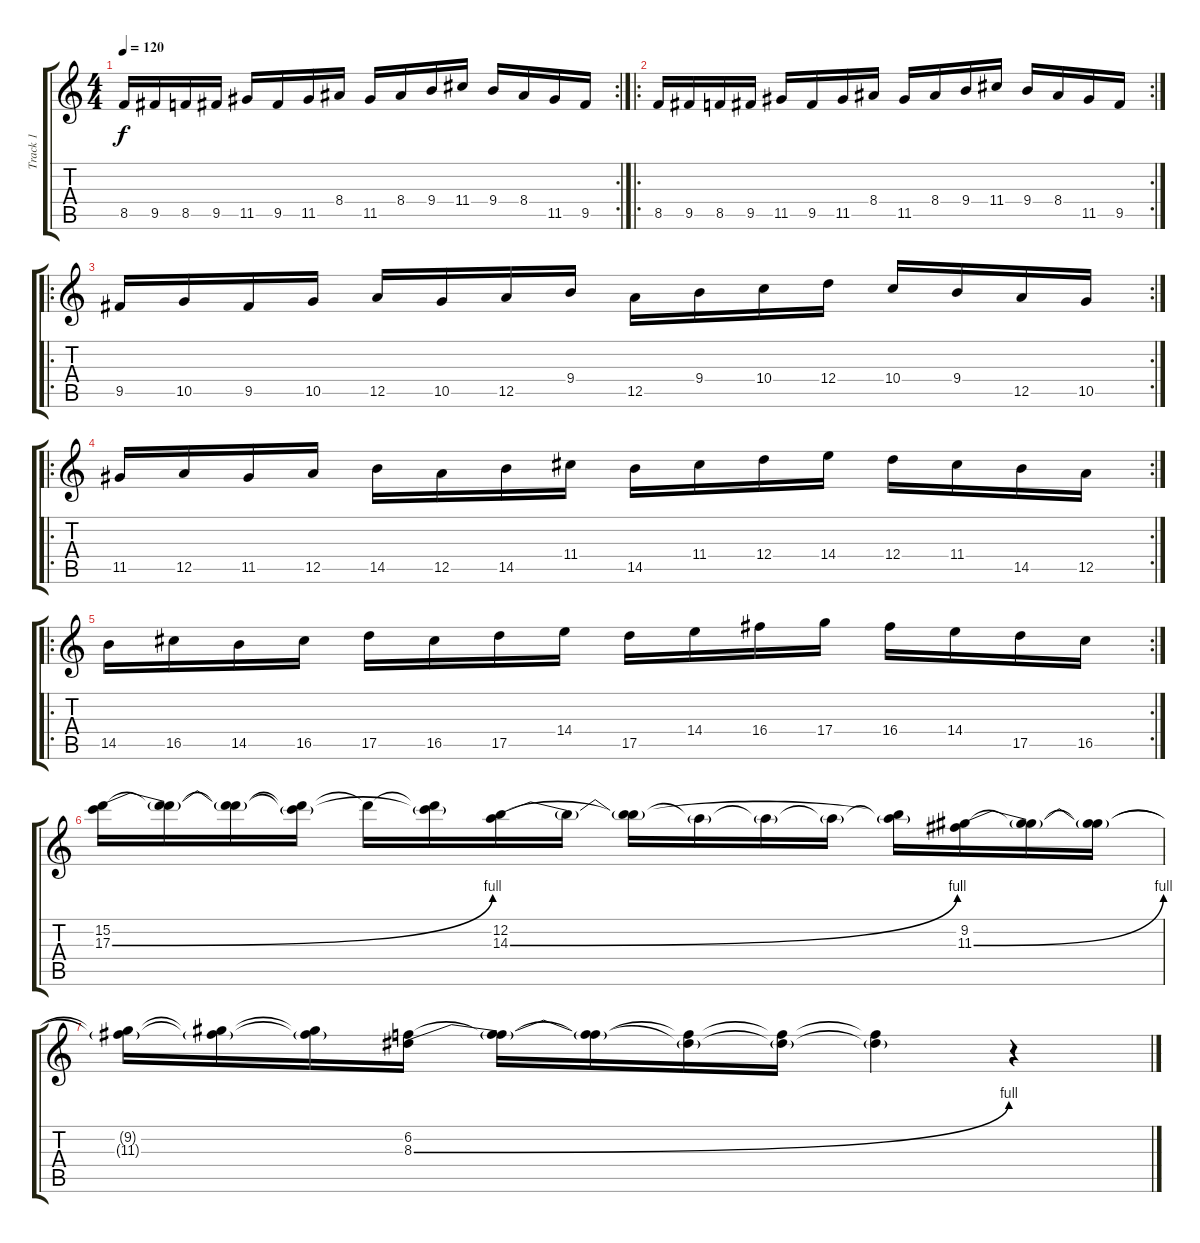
\track ("Track 1" "Track 1") {instrument overdrivenguitar}
\staff {score tabs}
\tuning (E4 B3 G3 D3 A2 E2) {hide}
\rc 2
\ts (4 4)
\tempo 120
\clef g2
\ks c
8.5.16{dy f instrument overdrivenguitar} 9.5.16 8.5.16 9.5.16 11.5.16 9.5.16 11.5.16 8.4.16 11.5.16 8.4.16 9.4.16 11.4.16 9.4.16 8.4.16 11.5.16 9.5.16 |
\ro
\rc 2
8.5.16 9.5.16 8.5.16 9.5.16 11.5.16 9.5.16 11.5.16 8.4.16 11.5.16 8.4.16 9.4.16 11.4.16 9.4.16 8.4.16 11.5.16 9.5.16 |
\ro
\rc 2
9.5.16 10.5.16 9.5.16 10.5.16 12.5.16 10.5.16 12.5.16 9.4.16 12.5.16 9.4.16 10.4.16 12.4.16 10.4.16 9.4.16 12.5.16 10.5.16 |
\ro
\rc 2
11.5.16 12.5.16 11.5.16 12.5.16 14.5.16 12.5.16 14.5.16 11.4.16 14.5.16 11.4.16 12.4.16 14.4.16 12.4.16 11.4.16 14.5.16 12.5.16 |
\ro
\rc 2
14.5.16 16.5.16 14.5.16 16.5.16 17.5.16 16.5.16 17.5.16 14.4.16 17.5.16 14.4.16 16.4.16 17.4.16 16.4.16 14.4.16 17.5.16 16.5.16 |
(15.2 17.3{be (bend 0 0 60 4)}).16 (15.2{t} 17.3{t}).16 (15.2{t} 17.3{t}).16 (15.2{t} 17.3{t}).16 15.2{t}.16 (15.2{t} 17.3{t}).16 (12.2 14.3{be (bend 0 0 60 4)}).16 14.3{t}.16 (12.2{t} 14.3{t}).16 14.3{t}.16 14.3{t}.16 14.3{t}.16 (12.2{t} 14.3{t}).16 (9.2 11.3{be (bend 0 0 60 4)}).16 (9.2{t} 11.3{t}).16 (9.2{t} 11.3{t}).16 |
(9.2{t} 11.3{t}).16 (9.2{t} 11.3{t}).16 (9.2{t} 11.3{t}).16 (6.2 8.3{be (bend 0 0 60 4)}).16 (6.2{t} 8.3{t}).16 (6.2{t} 8.3{t}).16 (6.2{t} 8.3{t}).16 (6.2{t} 8.3{t}).16 (6.2{t} 8.3{t}).4 r.4
